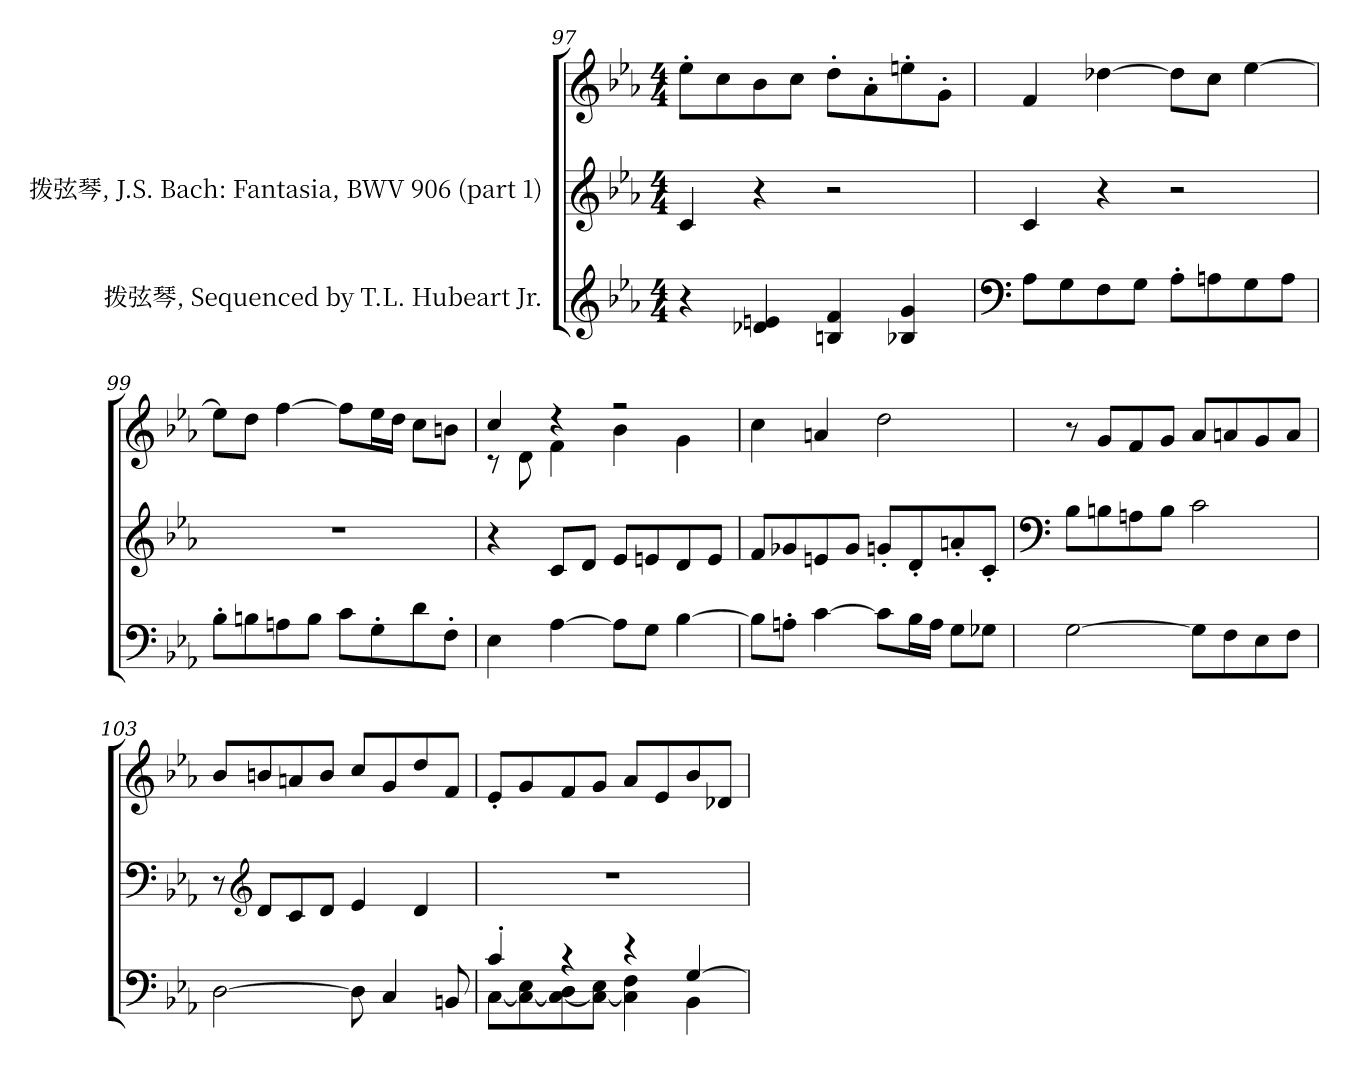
**kern	**kern	**kern
*part2	*part1	*part1
*staff3	*staff2	*staff1
*I"拨弦琴, Sequenced by T.L. Hubeart Jr.	*I"拨弦琴, J.S. Bach: Fantasia, BWV 906 (part 1)	*
*clefG2	*clefG2	*clefG2
*k[b-e-a-]	*k[b-e-a-]	*k[b-e-a-]
*M4/4	*M4/4	*M4/4
=97	=97	=97
4r	4c/	8ee-'\L
.	.	8cc\
4d-X/ 4en/	4r	8b-\
.	.	8cc\J
4Bn/ 4f/	2r	8dd'\L
.	.	8a-'\
4B-X/ 4g/	.	8een'\
.	.	8g'\J
!!LO:PB:g=z
=98	=98	=98
*clefF4	*	*
8A-\L	4c/	4f/
8G\	.	.
8F\	4r	[4dd-X\
8G\J	.	.
8A-'\L	2r	8dd-\L]
8An\	.	8cc\J
8G\	.	[4ee-\
8A\J	.	.
=99	=99	=99
8B-'\L	1r	8ee-\L]
8Bn\	.	8dd\J
8An\	.	[4ff\
8B\J	.	.
8c\L	.	8ff\L]
8G'\	.	16ee-\L
.	.	16dd\JJ
8d\	.	8cc\L
8F'\J	.	8bn\J
=100	=100	=100
*	*	*^
4E-\	4r	4cc/	8r
.	.	.	8d\
[4A-\	8c/L	4r	4f\
.	8d/J	.	.
8A-\L]	8e-/L	2r	4b-\
8G\J	8en/	.	.
[4B-\	8d/	.	4g\
.	8e/J	.	.
*	*	*v	*v
=101	=101	=101
8B-\L]	8f/L	4cc\
8An'\J	8g-X/	.
[4c\	8en/	4an/
.	8g-/J	.
8c\L]	8gn'/L	2dd\
16B-\L	8d'/	.
16A\JJ	.	.
8G\L	8an'/	.
8G-X\J	8c'/J	.
!!LO:LB:g=z
=102	=102	=102
*	*clefF4	*
[2G\	8B-\L	8r
.	8Bn\	8g/L
.	8An\	8f/
.	8B\J	8g/J
8G\L]	2c\	8a-/L
8F\	.	8an/
8E-\	.	8g/
8F\J	.	8a/J
=103	=103	=103
[2D\	8r	8b-/L
*	*clefG2	*
.	8d/L	8bn/
.	8c/	8an/
.	8d/J	8b/J
8D\]	4e-/	8cc/L
4C/	.	8g/
.	4d/	8dd/
8BBn/	.	8f/J
=104	=104	=104
*^	*	*
4c'/	[8C\L	1r	8e-'/L
.	8C\_ 8E-\	.	8g/
4r	8C\_ 8D\	.	8f/
.	8C\_ 8E-\J	.	8g/J
4r	4C\] 4F\	.	8a-/L
.	.	.	8e-/
[4G/	4BB-\	.	8b-/
.	.	.	8d-X/J
*v	*v	*	*
=	=	=
*-	*-	*-
